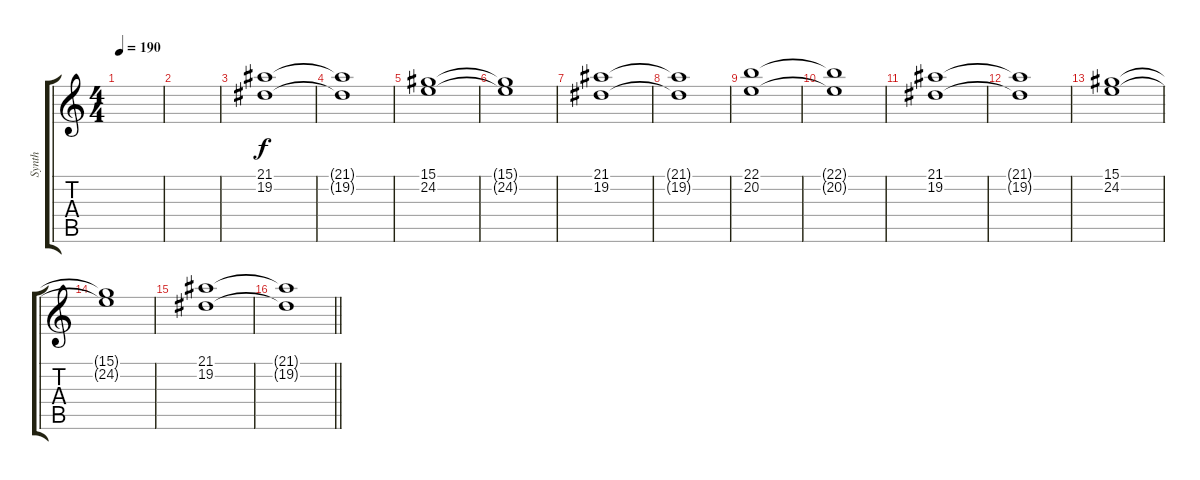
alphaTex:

\track ("Synth" "Synth") {instrument pad6metallic}
\staff {score tabs}
\tuning (Db4 Ab3 E3 B2 Gb2 Db2) {hide}
\ts (4 4)
\tempo 190
\clef g2
\ks c
|
|
(21.1 19.2).1 |
(21.1{t} 19.2{t}).1 |
(15.1 24.2).1 |
(15.1{t} 24.2{t}).1 |
(21.1 19.2).1 |
(21.1{t} 19.2{t}).1 |
(22.1 20.2).1 |
(22.1{t} 20.2{t}).1 |
(21.1 19.2).1 |
(21.1{t} 19.2{t}).1 |
(15.1 24.2).1 |
(15.1{t} 24.2{t}).1 |
(21.1 19.2).1 |
\barLineRight lightlight
(21.1{t} 19.2{t}).1
